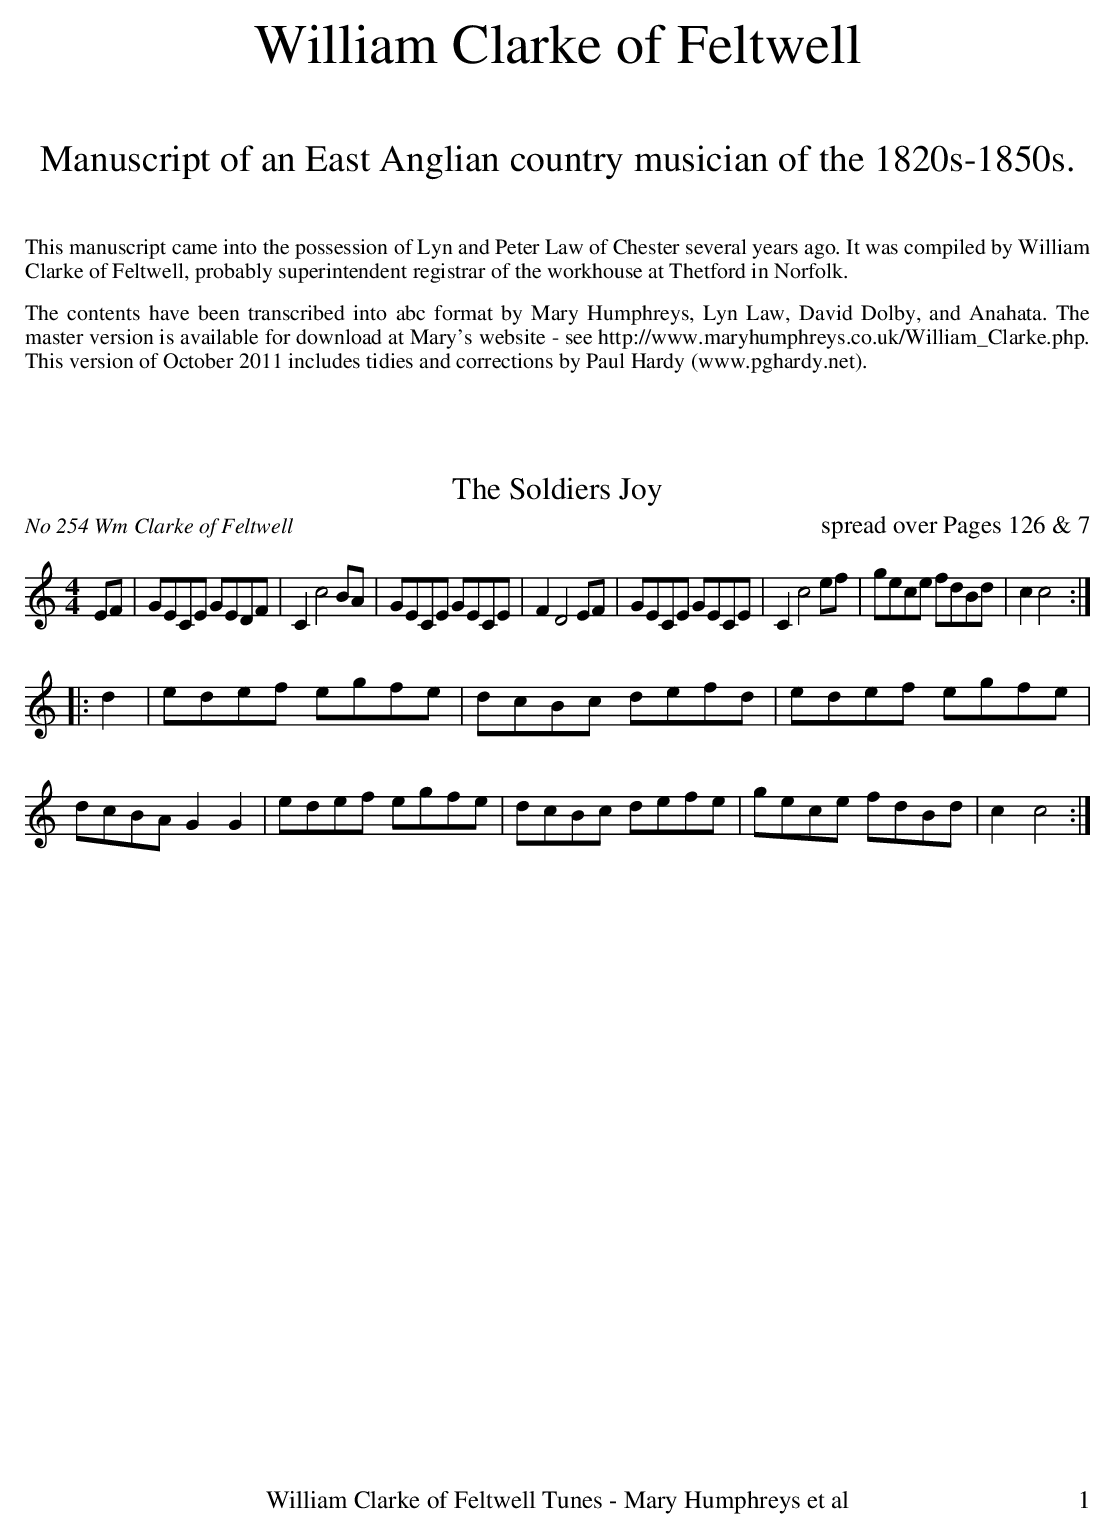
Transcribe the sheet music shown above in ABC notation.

X:1
T:The Soldiers Joy
O:No 254 Wm Clarke of Feltwell
M:4/4
L:1/8
K:C
EF|GECE GEDF|C2 c4 BA|GECE GECE|F2 D4 EF|GECE GECE|C2 c4 ef|gece fdBd|c2 c4:|
|:d2|edef egfe|dcBc defd|edef egfe|dcBA G2 G2|edef egfe|dcBc defe|gece fdBd|c2 c4:|
